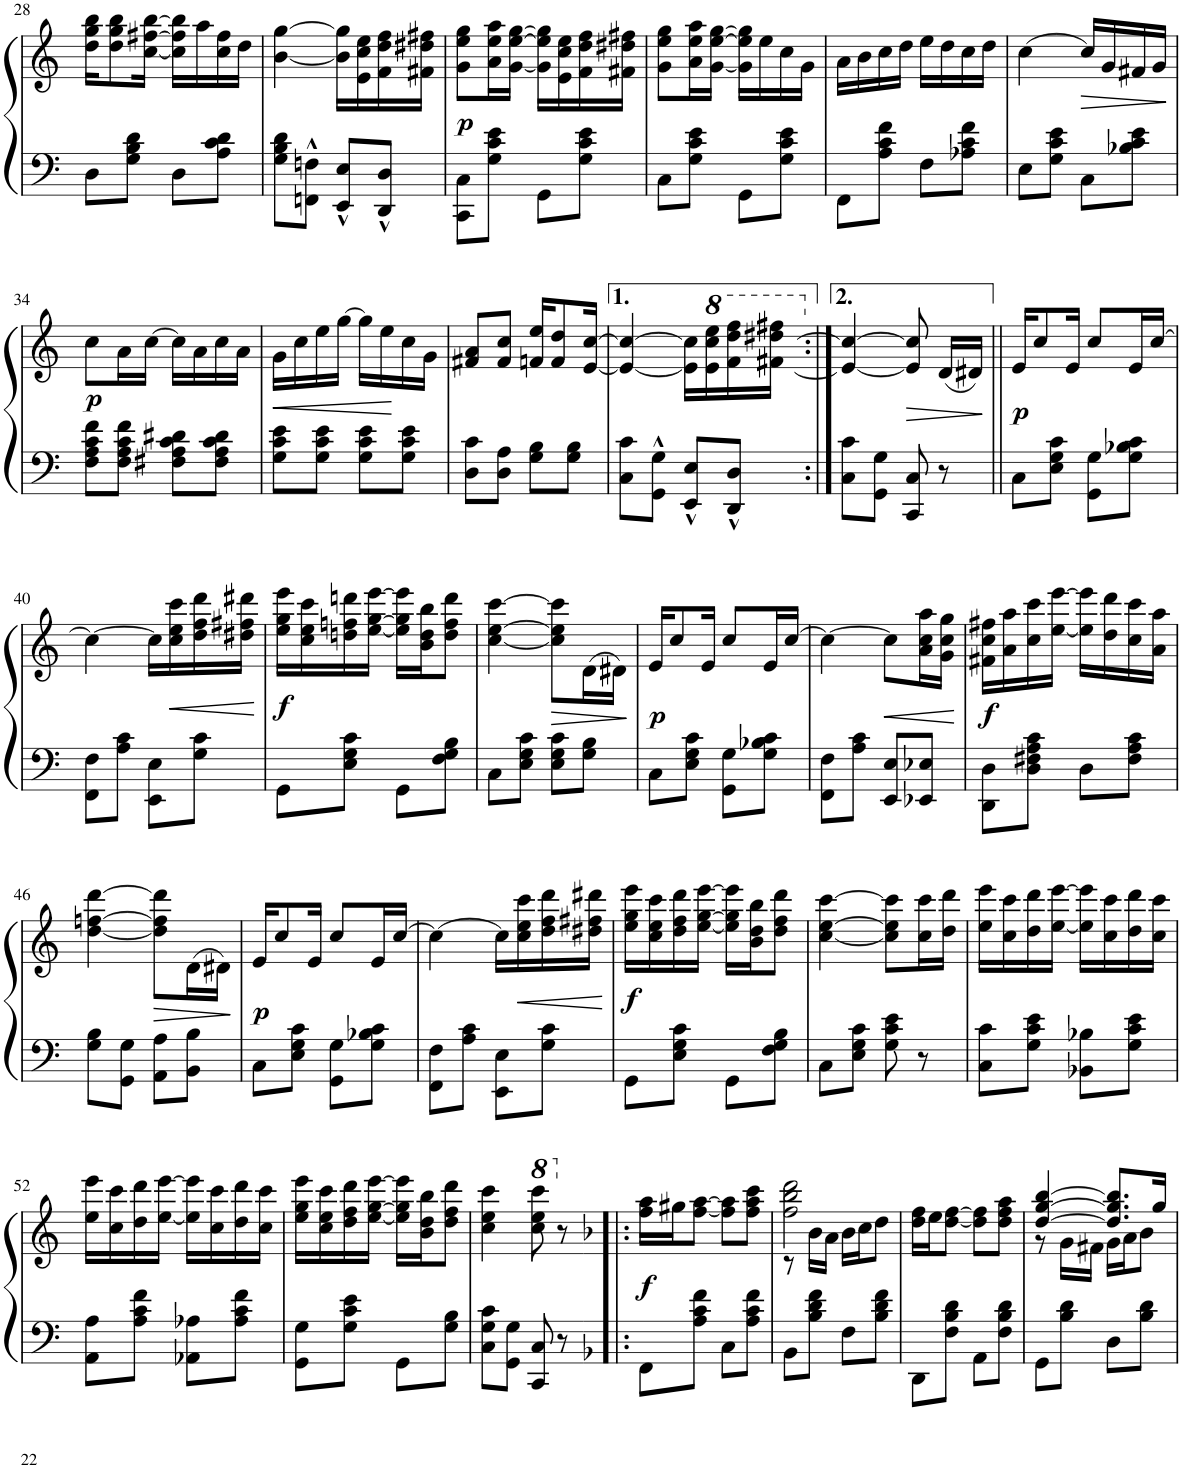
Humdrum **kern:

**kern	**kern	**dynam
*part1	*part1	*part1
*staff2	*staff1	*staff1/2
*I"Piano	*	*
*I'Pno.	*	*
!!LO:PB:g=z
*clefF4	*clefG2	*
*k[]	*k[]	*
*M2/4	*M2/4	*
=28	=28	=28
8D\L	16dd\ 16gg\ 16bb\KL	.
.	8dd\ 8gg\ 8bb\	.
8G\ 8B\ 8d\J	.	.
.	[16cc\ [16ff#X\ [16bb\Jk	.
8D\L	16cc\] 16ff#\] 16bb\]LL	.
.	16aa\	.
8A\ 8c\ 8d\J	16cc\ 16ff#\	.
.	16dd\JJ	.
=29	=29	=29
8G\ 8B\ 8d\L	[4b\ [4gg\	.
8FFn\^^ 8Fn\^^J	.	.
8EE/^^ 8E/^^L	16b\] 16gg\]LL	.
.	16e\ 16cc\ 16ee\	.
8DD/^^ 8D/^^J	16f\ 16dd\ 16ff\	.
.	16f#X\ 16dd#X\ 16ff#X\JJ	.
=30	=30	=30
!	!	!LO:DY:b
8CC\ 8C\L	8g\ 8ee\ 8gg\L	p
8G\ 8c\ 8e\J	16a\ 16ee\ 16aa\L	.
.	[16g\ [16ee\ [16gg\JJ	.
8GG\L	16g\] 16ee\] 16gg\]LL	.
.	16e\ 16cc\ 16ee\	.
8G\ 8c\ 8e\J	16f\ 16dd\ 16ff\	.
.	16f#X\ 16dd#X\ 16ff#X\JJ	.
=31	=31	=31
8C\L	8g\ 8ee\ 8gg\L	.
8G\ 8c\ 8e\J	16a\ 16ee\ 16aa\L	.
.	[16g\ [16ee\ [16gg\JJ	.
8GG\L	16g\] 16ee\] 16gg\]LL	.
.	16ee\	.
8G\ 8c\ 8e\J	16cc\	.
.	16g\JJ	.
=32	=32	=32
8FF\L	16a\LL	.
.	16b\	.
8A\ 8c\ 8f\J	16cc\	.
.	16dd\JJ	.
8F\L	16ee\LL	.
.	16dd\	.
8A-X\ 8c\ 8f\J	16cc\	.
.	16dd\JJ	.
=33	=33	=33
8E\L	[4cc\	.
8G\ 8c\ 8e\J	.	.
!	!	!LO:HP:b
8C\L	16cc/LL]	>
.	16g/	.
8B-X\ 8c\ 8e\J	16f#X/	.
.	16g/JJ	.
.	.	]
!!LO:LB:g=z
=34	=34	=34
!	!	!LO:DY:b
8F\ 8A\ 8c\ 8f\L	8cc\L	p
8F\ 8A\ 8c\ 8f\J	16a\L	.
.	[16cc\JJ	.
8F#X\ 8A\ 8c\ 8d#X\L	16cc\LL]	.
.	16a\	.
8F#\ 8A\ 8c\ 8d#\J	16cc\	.
.	16a\JJ	.
=35	=35	=35
!	!	!LO:HP:b
8G\ 8c\ 8e\L	16g\LL	<
.	16cc\	.
8G\ 8c\ 8e\J	16ee\	.
.	[16gg\JJ	.
8G\ 8c\ 8e\L	16gg\LL]	.
.	16ee\	.
8G\ 8c\ 8e\J	16cc\	[
.	16g\JJ	.
=36	=36	=36
8D\ 8c\L	8f#X/ 8a/L	.
8D\ 8A\J	8f#/ 8cc/J	.
8G\ 8B\L	16fn/ 16ee/KL	.
.	8f/ 8dd/	.
8G\ 8B\J	.	.
.	[<16e/ [16cc/Jk	.
=37	=37	=37
*	*^	*
8C\ 8c\L	4e/_ 4cc/_	4..ryy	.
8GG\^^ 8G\^^J	.	.	.
8EE/^^ 8E/^^L	16e\] 16cc\]LL	.	.
*	*8va	*	*
.	16ee\ 16ccc\ 16eee\	.	.
8DD/^^ 8D/^^J	16ff\ 16ddd\ 16fff\	.	.
.	16ff#X\ 16ddd#X\ 16fff#X\JJ	[16ee [>16ccc	.
*	*v	*v	*
=38:|!	=38:|!	=38:|!
*	*X8va	*
8C\ 8c\L	4e/_ 4cc/_	.
8GG\ 8G\J	.	.
!	!	!LO:HP:b
8CC/ 8C/	8e/] 8cc/]	>
8r	(16d/LL	.
.	16d#X/JJ)	.
.	.	]
=39||	=39||	=39||
!	!	!LO:DY:b
8C\L	16e/KL	p
.	8cc/	.
8E\ 8G\ 8c\J	.	.
.	16e/Jk	.
8GG\ 8G\L	8cc/L	.
8G\ 8B-X\ 8c\J	16e/L	.
.	[16cc/JJ	.
!!LO:LB:g=z
=40	=40	=40
8FF\ 8F\L	4cc\_	.
8A\ 8c\J	.	.
8EE\ 8E\L	16cc\LL]	.
!	!	!LO:HP:b
.	16cc\ 16ee\ 16ccc\	<
8G\ 8c\J	16dd\ 16ff\ 16ddd\	.
.	16dd#X\ 16ff#X\ 16ddd#X\JJ	.
.	.	[
=41	=41	=41
!	!	!LO:DY:b
8GG\L	16ee\ 16gg\ 16eee\LL	f
.	16cc\ 16ee\ 16ccc\	.
8E\ 8G\ 8c\J	16ddn\ 16ffn\ 16dddn\	.
.	[16ee\ [16gg\ [16eee\JJ	.
8GG\L	16ee\] 16gg\] 16eee\]LL	.
.	16b\ 16dd\ 16bb\J	.
8F\ 8G\ 8B\J	8dd\ 8ff\ 8ddd\J	.
=42	=42	=42
8C\L	[4cc\ [4ee\ [4ccc\	.
8E\ 8G\ 8c\J	.	.
!	!	!LO:HP:b
8E\ 8G\ 8c\L	8cc\] 8ee\] 8ccc\]L	>
8G\ 8B\J	(16d\L	.
.	16d#X\JJ)	.
.	.	]
=43	=43	=43
!	!	!LO:DY:b
8C\L	16e/KL	p
.	8cc/	.
8E\ 8G\ 8c\J	.	.
.	16e/Jk	.
8GG\ 8G\L	8cc/L	.
8G\ 8B-X\ 8c\J	16e/L	.
.	[16cc/JJ	.
=44	=44	=44
8FF\ 8F\L	4cc\_	.
8A\ 8c\J	.	.
!	!	!LO:HP:b
8EE/ 8E/L	8cc\L]	<
8EE-X/ 8E-X/J	16a\ 16cc\ 16aa\L	.
.	16g\ 16cc\ 16gg\JJ	.
.	.	[
=45	=45	=45
!	!	!LO:DY:b
8DD\ 8D\L	16f#X\ 16cc\ 16ff#X\LL	f
.	16a\ 16aa\	.
8D\ 8F#X\ 8A\ 8c\J	16cc\ 16ccc\	.
.	[16ee\ [16eee\JJ	.
8D\L	16ee\] 16eee\]LL	.
.	16dd\ 16ddd\	.
8F#\ 8A\ 8c\J	16cc\ 16ccc\	.
.	16a\ 16aa\JJ	.
!!LO:LB:g=z
=46	=46	=46
8G\ 8B\L	[4dd\ [4ffn\ [4ddd\	.
8GG\ 8G\J	.	.
!	!	!LO:HP:b
8AA\ 8A\L	8dd\] 8ff\] 8ddd\]L	>
8BB\ 8B\J	(16d\L	.
.	16d#X\JJ)	.
.	.	]
=47	=47	=47
!	!	!LO:DY:b
8C\L	16e/KL	p
.	8cc/	.
8E\ 8G\ 8c\J	.	.
.	16e/Jk	.
8GG\ 8G\L	8cc/L	.
8G\ 8B-X\ 8c\J	16e/L	.
.	[16cc/JJ	.
=48	=48	=48
8FF\ 8F\L	4cc\_	.
8A\ 8c\J	.	.
8EE\ 8E\L	16cc\LL]	.
!	!	!LO:HP:b
.	16cc\ 16ee\ 16ccc\	<
8G\ 8c\J	16dd\ 16ff\ 16ddd\	.
.	16dd#X\ 16ff#X\ 16ddd#X\JJ	.
.	.	[
=49	=49	=49
!	!	!LO:DY:b
8GG\L	16ee\ 16gg\ 16eee\LL	f
.	16cc\ 16ee\ 16ccc\	.
8E\ 8G\ 8c\J	16dd\ 16ff\ 16ddd\	.
.	[16ee\ [16gg\ [16eee\JJ	.
8GG\L	16ee\] 16gg\] 16eee\]LL	.
.	16b\ 16dd\ 16bb\J	.
8F\ 8G\ 8B\J	8dd\ 8ff\ 8ddd\J	.
=50	=50	=50
8C\L	[4cc\ [4ee\ [4ccc\	.
8E\ 8G\ 8c\J	.	.
8G\ 8c\ 8e\	8cc\] 8ee\] 8ccc\]L	.
8r	16cc\ 16ccc\L	.
.	16dd\ 16ddd\JJ	.
=51	=51	=51
8C\ 8c\L	16ee\ 16eee\LL	.
.	16cc\ 16ccc\	.
8G\ 8c\ 8e\J	16dd\ 16ddd\	.
.	[16ee\ [16eee\JJ	.
8BB-X\ 8B-X\L	16ee\] 16eee\]LL	.
.	16cc\ 16ccc\	.
8G\ 8c\ 8e\J	16dd\ 16ddd\	.
.	16cc\ 16ccc\JJ	.
!!LO:LB:g=z
=52	=52	=52
8AA\ 8A\L	16ee\ 16eee\LL	.
.	16cc\ 16ccc\	.
8A\ 8c\ 8f\J	16dd\ 16ddd\	.
.	[16ee\ [16eee\JJ	.
8AA-X\ 8A-X\L	16ee\] 16eee\]LL	.
.	16cc\ 16ccc\	.
8A-\ 8c\ 8f\J	16dd\ 16ddd\	.
.	16cc\ 16ccc\JJ	.
=53	=53	=53
8GG\ 8G\L	16ee\ 16gg\ 16eee\LL	.
.	16cc\ 16ee\ 16ccc\	.
8G\ 8c\ 8e\J	16dd\ 16ff\ 16ddd\	.
.	[16ee\ [16gg\ [16eee\JJ	.
8GG\L	16ee\] 16gg\] 16eee\]LL	.
.	16b\ 16dd\ 16bb\J	.
8G\ 8B\J	8dd\ 8ff\ 8ddd\J	.
=54	=54	=54
8C\ 8G\ 8c\L	4cc\ 4ee\ 4ccc\	.
8GG\ 8G\J	.	.
*	*8va	*
8CC/ 8C/	8ccc\ 8eee\ 8cccc\	.
*	*X8va	*
8r	8r	.
=55!|:	=55!|:	=55!|:
*k[b-]	*k[b-]	*
!	!	!LO:DY:b
8FF\L	16ff\ 16aa\LL	f
.	16gg#X\J	.
8A\ 8c\ 8f\J	[8ff\ [8aa\J	.
8C\L	8ff\] 8aa\]L	.
8A\ 8c\ 8f\J	8ff\ 8aa\ 8ccc\J	.
=56	=56	=56
*	*^	*
8BB-\L	2ff\ 2bb-\ 2ddd\	8r	.
8B-\ 8d\ 8f\J	.	16b-\LL	.
.	.	16a\JJ	.
8F\L	.	16b-\LL	.
.	.	16cc\J	.
8B-\ 8d\ 8f\J	.	8dd\J	.
*	*v	*v	*
=57	=57	=57
8DD\L	16dd\ 16ff\LL	.
.	16ee\J	.
8F\ 8B-\ 8d\J	[8dd\ [8ff\J	.
8AA\L	8dd\] 8ff\]L	.
8F\ 8B-\ 8d\J	8dd\ 8ff\ 8aa\J	.
=58	=58	=58
*	*^	*
8GG\L	[4dd/ [4gg/ [4bb-/	8r	.
8B-\ 8d\J	.	16g\LL	.
.	.	16f#X\JJ	.
8D\L	8.dd/] 8.gg/] 8.bb-/]L	16g\LL	.
.	.	16a\J	.
8B-\ 8d\J	.	8b-\J	.
.	16gg/Jk	.	.
*	*v	*v	*
=	=	=
*-	*-	*-
